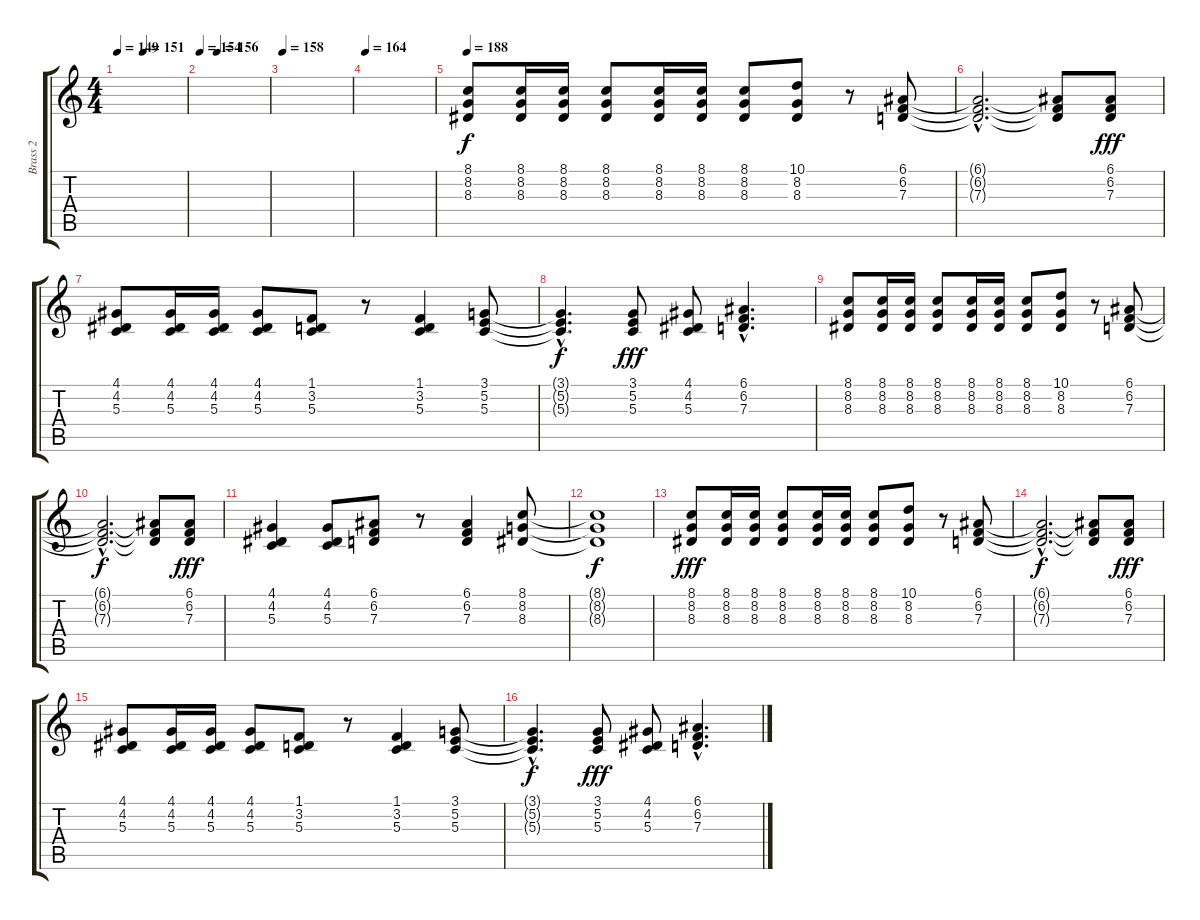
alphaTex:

\track ("Brass 2" "Brass 2") {instrument brasssection}
\staff {score tabs}
\tuning (E4 B3 G3 D3 A2 E2) {hide}
\ts (4 4)
\tempo 149
\tempo (151 0.375)
\clef g2
\ks c
|
\tempo 154
\tempo (156 0.25)
|
\tempo 158
|
\tempo 164
|
\tempo 188
(8.1 8.2 8.3).8 (8.1 8.2 8.3).16 (8.1 8.2 8.3).16 (8.1 8.2 8.3).8 (8.1 8.2 8.3).16 (8.1 8.2 8.3).16 (8.1 8.2 8.3).8 (10.1 8.2 8.3).8 r.8 (6.1 6.2 7.3).8 |
(6.1{hac t} 6.2{hac t} 7.3{hac t}).2{d dy f} (6.1{t} 6.2{t} 7.3{t}).8 (6.1 6.2 7.3).8{dy fff} |
(4.1 4.2 5.3).8 (4.1 4.2 5.3).16 (4.1 4.2 5.3).16 (4.1 4.2 5.3).8 (1.1 3.2 5.3).8 r.8 (1.1 3.2 5.3).4 (3.1 5.2 5.3).8 |
(3.1{hac t} 5.2{hac t} 5.3{hac t}).4{d dy f} (3.1 5.2 5.3).8{dy fff} (4.1 4.2 5.3).8 (6.1{hac} 6.2{hac} 7.3{hac}).4{d} |
(8.1 8.2 8.3).8 (8.1 8.2 8.3).16 (8.1 8.2 8.3).16 (8.1 8.2 8.3).8 (8.1 8.2 8.3).16 (8.1 8.2 8.3).16 (8.1 8.2 8.3).8 (10.1 8.2 8.3).8 r.8 (6.1 6.2 7.3).8 |
(6.1{hac t} 6.2{hac t} 7.3{hac t}).2{d dy f} (6.1{t} 6.2{t} 7.3{t}).8 (6.1 6.2 7.3).8{dy fff} |
(4.1 4.2 5.3).4 (4.1 4.2 5.3).8 (6.1 6.2 7.3).8 r.8 (6.1 6.2 7.3).4 (8.1 8.2 8.3).8 |
(8.1{t} 8.2{t} 8.3{t}).1{dy f} |
(8.1 8.2 8.3).8{dy fff} (8.1 8.2 8.3).16 (8.1 8.2 8.3).16 (8.1 8.2 8.3).8 (8.1 8.2 8.3).16 (8.1 8.2 8.3).16 (8.1 8.2 8.3).8 (10.1 8.2 8.3).8 r.8 (6.1 6.2 7.3).8 |
(6.1{hac t} 6.2{hac t} 7.3{hac t}).2{d dy f} (6.1{t} 6.2{t} 7.3{t}).8 (6.1 6.2 7.3).8{dy fff} |
(4.1 4.2 5.3).8 (4.1 4.2 5.3).16 (4.1 4.2 5.3).16 (4.1 4.2 5.3).8 (1.1 3.2 5.3).8 r.8 (1.1 3.2 5.3).4 (3.1 5.2 5.3).8 |
(3.1{hac t} 5.2{hac t} 5.3{hac t}).4{d dy f} (3.1 5.2 5.3).8{dy fff} (4.1 4.2 5.3).8 (6.1{hac} 6.2{hac} 7.3{hac}).4{d}
